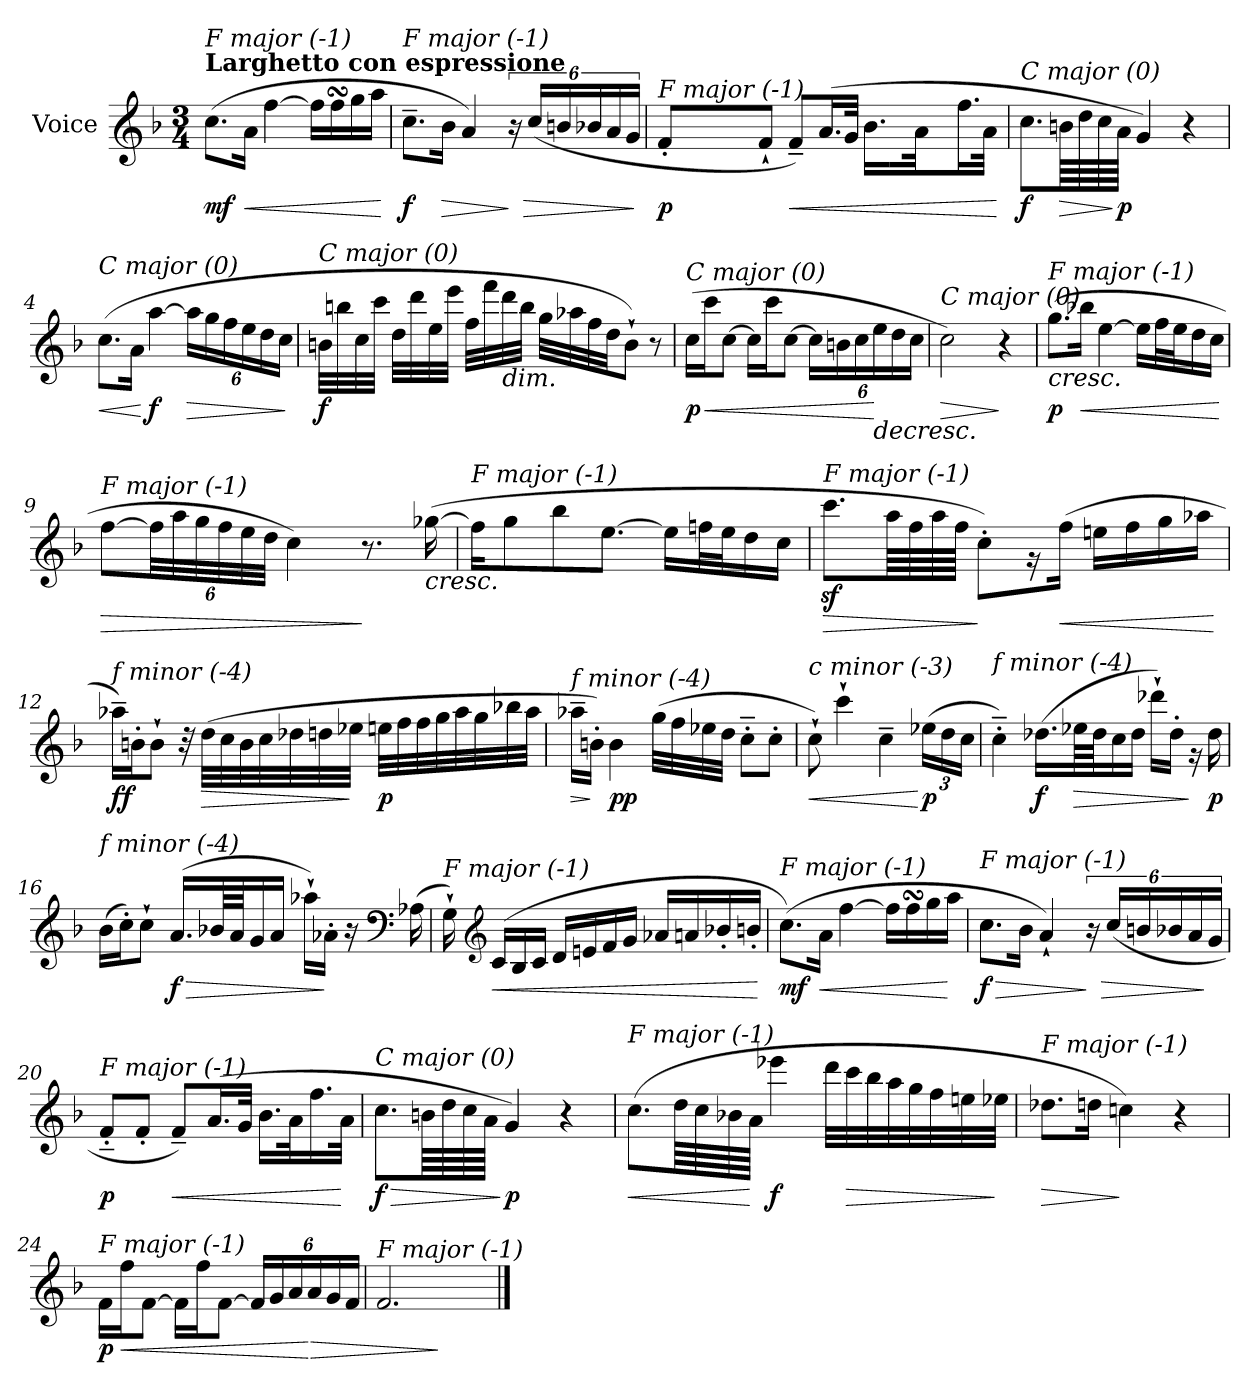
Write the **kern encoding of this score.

**kern	**dynam
*part1	*part1
*staff1	*staff1
*I"Voice	*
*I'V	*
*clefG2	*
*k[b-]	*
*M3/4	*
=	=
!LO:TX:a:B:t=Larghetto con espressione	!
!LO:TX:i:t=F major (-1)	!
!	!LO:DY:b
(>8.cc\L	mf
!	!LO:HP:b
16a\Jk	<
[4ff\	.
16ff\LL]	.
16ffsSSs\	.
16gg\	.
16aa\JJ	.
.	[
=1	=1
!LO:TX:i:t=F major (-1)	!
!	!LO:DY:b
8.cc~\L	f
!	!LO:HP:b
16b-\Jk	>
4a/)	.
24r	]
!	!LO:HP:b
(<24cc/LL	>
24bn/	.
*Xbrackettup	*
24b-X/	.
24a/	.
24g/JJ	.
.	]
=2	=2
!LO:TX:i:t=F major (-1)	!
!	!LO:DY:b
8f'/L	p
2ryy	.
8f`/J	.
!	!LO:HP:b
8f~/L)	<
(>16.a/L	.
32g/JJk	.
16.b-\LL	.
16.ryy	.
32a\K	.
8ryy	.
16.ff\	.
32a\JJk	.
32ryy	[
=3	=3
!LO:TX:i:t=C major (0)	!
!	!LO:DY:b
8.cc\L	f
!	!LO:HP:b
64bn\LLL	>
64dd\	.
64cc\	.
!	!LO:DY:n=1:b
64a\JJJJ	] p
4g/)	.
4r	.
=4	=4
!LO:TX:i:t=C major (0)	!
!	!LO:HP:b
(>8.cc\L	<
16a\Jk	.
!	!LO:DY:n=1:b
[4aa\	[ f
!	!LO:HP:b
24aa\LL]	>
24gg\	.
24ff\	.
24ee\	.
24dd\	.
24cc\JJ	.
.	]
!!LO:LB:g=z
=5	=5
!LO:TX:i:t=C major (0)	!
!	!LO:DY:b
32bn\LLL	f
32bbn\	.
32cc\	.
32ccc\JJJ	.
32dd\LLL	.
32ddd\	.
32ee\	.
32eee\JJJ	.
32ff\LLL	.
32fff\	.
!LO:TX:b:i:t=dim.	!
32ddd\	.
32bb\JJJ	.
32gg\LLL	.
32aa-X\	.
32ff\	.
32dd\JJ	.
8b`\J)	.
8r	.
=6	=6
!LO:TX:i:t=C major (0)	!
!	!LO:DY:b
(>16cc\LL	p
!	!LO:HP:b
16ccc\J	<
[8cc\J	.
16cc\LL]	.
16ccc\J	.
[8cc\J	.
24cc\LL]	.
24bn\	.
24cc\	.
!	!LO:HP:n=1:b
24ee\	[ >
24dd\	.
24cc\JJ	.
!!LO:LB:g=z
=7	=7
!LO:TX:i:t=C major (0)	!
!	!LO:HP:b
2cc\)	>
4r	]
=8	=8
!LO:TX:i:t=F major (-1)	!
!	!LO:HP:b
!	!LO:DY:n=1:b
(>8.gg\L	< p
!	!LO:HP:b
16bb-X\Jk	<
[4ee\	.
16ee\LL]	.
32ff\L	.
32ee\J	.
16dd\	.
16cc\JJ	]
.	[
=9	=9
!LO:TX:i:t=F major (-1)	!
!	!LO:HP:b
[8ff\L	>
48ff\LL]	.
48aa\	.
48gg\	.
48ff\	.
48ee\	.
48dd\JJJ	.
4cc\)	[
8.r	]
!LO:TX:b:i:t=cresc.	!
(>[16gg-Xi\	.
=10	=10
!LO:TX:i:t=F major (-1)	!
16ff#\KL]	.
8gg\	.
8bb-\	.
[8.ee\J	.
16ee\LL]	.
32ffn\L	.
32ee\J	.
16dd\	.
16cc\JJ	.
=11	=11
!LO:TX:i:t=F major (-1)	!
!	!LO:HP:b
8.cccz<\L	>
64aa\LLL	.
64ff\	.
64aa\	.
64ff\JJJJ	.
8cc'\L)	]
16rg	.
!	!LO:HP:b
(>16ff\Jk	<
16een\LL	.
16ff\	.
16gg\	.
16aa-X\JJ	.
.	[
!!LO:LB:g=z
=12	=12
!LO:TX:i:t=f minor (-4)	!
!	!LO:DY:b
16aa-X~\LL)	ff
16bn'\J	.
8b`\J	.
32r	.
!	!LO:HP:b
(>32dd\LLL	>
32cc\	.
32b\	.
32cc\	.
32dd-Xi\	.
32dd\	.
32ee-X\JJJ	]
!	!LO:DY:b
32een\LLL	p
32ff\	.
32ff\	.
32gg\	.
32aa-\	.
32gg\	.
32bb-X\	.
32aa-\JJJ	.
=13	=13
!LO:TX:i:t=f minor (-4)	!
!	!LO:HP:b
16aa-X~\LL	>
16bn'\JJ)	]
!	!LO:DY:b
4b\	pp
(>32gg\LLL	.
32ff\	.
32ee-X\	.
32dd\JJJ	.
8cc~'\L	.
8cc'\J	.
=14	=14
!LO:TX:i:t=c minor (-3)	!
!	!LO:HP:b
8cc`\)	<
4ccc`\	.
4cc~\	.
!	!LO:DY:n=1:b
(>24ee-X\LL	[ p
24dd\	.
24cc\JJ	.
!!LO:LB:g=z
=15	=15
!LO:TX:i:t=f minor (-4)	!
4cc~'\)	.
!	!LO:DY:b
(>16.dd-X\LL	f
!	!LO:HP:b
64ee-X\LL	>
64dd-\JJ	.
16cc\	.
16dd-\JJ	.
16ddd-X`\LL)	.
16dd-'\JJ	.
16rg	]
!	!LO:DY:b
16dd-\	p
=16	=16
!LO:TX:i:t=f minor (-4)	!
(>16b-\LL	.
16cc'\J)	.
8cc`\J	.
!	!LO:HP:b
!	!LO:DY:n=1:b
(>16.a/LL	> f
64b-X/LL	.
64a/JJ	.
16g/	.
16a/JJ	.
16aa-X`\LL)	.
16a-X'\JJ	]
16r	.
*clefF4	*
(>16A-X\	.
=17	=17
!LO:TX:i:t=F major (-1)	!
16G`\)	.
*clefG2	*
!	!LO:HP:b
(>16c/LL	<
16B-/	.
16c/JJ	.
16d/LL	.
16en/	.
16f/	.
16g/JJ	.
16a-Xi/LL	.
16a/	.
16b-X'/	.
16bn'/JJ	.
.	[
!!LO:LB:g=z
=18	=18
!LO:TX:i:t=F major (-1)	!
!	!LO:DY:b
(>8.cc\L)	mf
!	!LO:HP:b
16a\Jk	<
[4ff\	.
16ff\LL]	.
16ffsSSs\	.
16gg\	.
16aa\JJ	[
=19	=19
!LO:TX:i:t=F major (-1)	!
!	!LO:HP:b
!	!LO:DY:n=1:b
8.cc\L	> f
16b-\Jk	.
4a`/)	.
*brackettup	*
24r	]
!	!LO:HP:b
(>24cc/LL	>
24bn/	.
*Xbrackettup	*
24b-X/	.
24a/	.
24g/JJ	]
=20	=20
!LO:TX:i:t=F major (-1)	!
!	!LO:DY:b
8f~'/L	p
8f'/J	.
!	!LO:HP:b
8f~/L)	<
(>16.a/L	.
32g/JJk	.
16.b-\LL	.
32a\K	.
16.ff\	.
32a\JJk	[
=21	=21
!LO:TX:i:t=C major (0)	!
!	!LO:HP:b
!	!LO:DY:n=1:b
8.cc\L	> f
64bn\LLL	.
64dd\	.
64cc\	.
64a\JJJJ	.
!	!LO:DY:n=2:b
4g/)	] p
4r	.
!!LO:LB:g=z
=22	=22
!LO:TX:i:t=F major (-1)	!
!	!LO:HP:b
(>8.cc\L	<
64dd\LLL	.
64cc\	.
64b-X\	.
64a\JJJJ	[
!	!LO:DY:b
4eee-X\	f
32ddd\LLL	.
!	!LO:HP:b
32ccc\	>
32bb-\	.
32aa\	.
32gg\	.
32ff\	.
32een\	.
32ee-X\JJJ	]
=23	=23
!LO:TX:i:t=F major (-1)	!
!	!LO:HP:b
8.dd-Xi\L	>
16dd\Jk	.
4ccn\)	]
4r	.
=24	=24
!LO:TX:i:t=F major (-1)	!
!	!LO:DY:b
16f\LL	p
!	!LO:HP:b
16ff\J	<
[8f\J	.
16f\LL]	.
16ff\J	.
[8f\J	.
24f/LL]	.
24g/	.
24a/	.
!	!LO:HP:n=1:b
24a/	[ >
24g/	.
24f/JJ	.
=25	=25
!LO:TX:i:t=F major (-1)	!
2.f/	.
.	]
==	==
*-	*-
